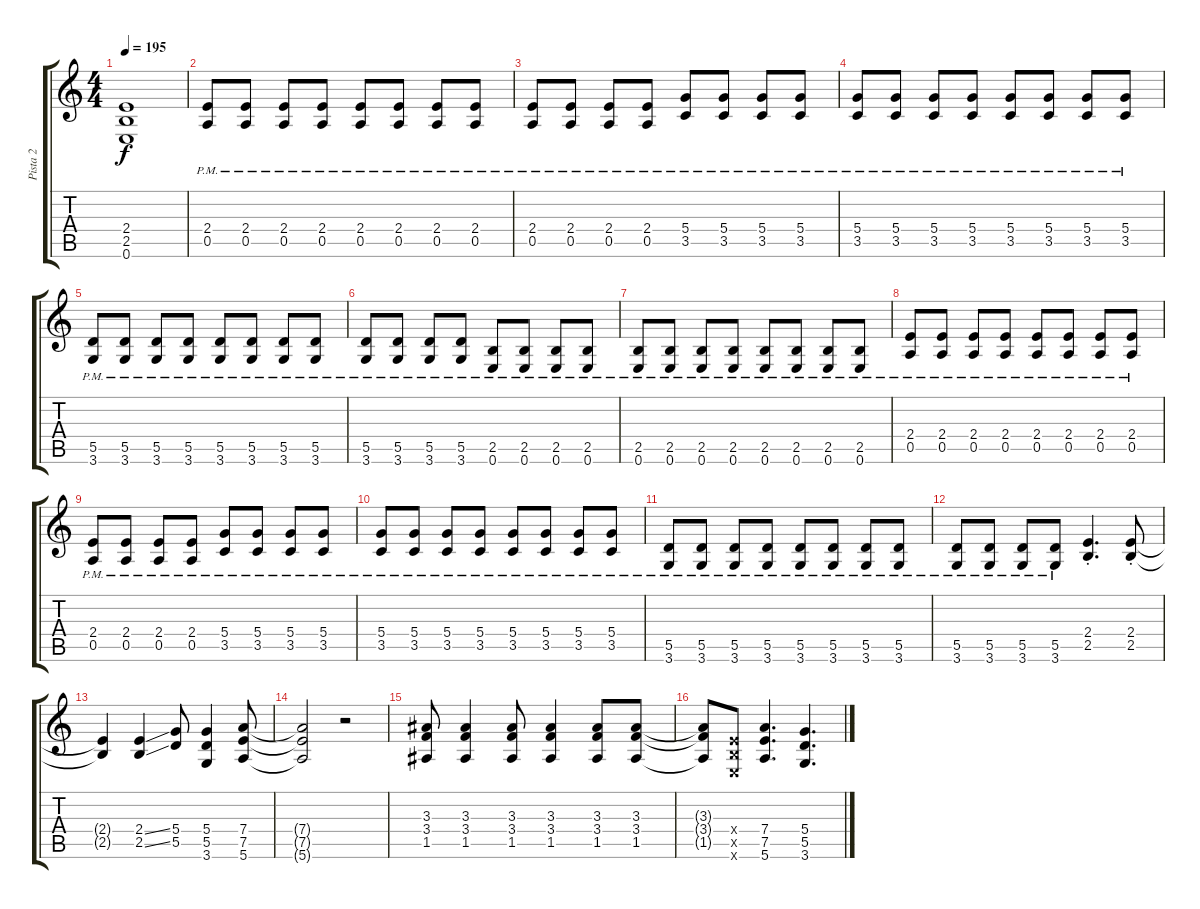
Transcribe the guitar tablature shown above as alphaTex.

\track ("Pista 2" "Pista 2") {instrument overdrivenguitar}
\staff {score tabs}
\tuning (E4 B3 G3 D3 A2 E2) {hide}
\ts (4 4)
\tempo 195
\clef g2
\ks c
(2.4{t} 2.5{t} 0.6{t}).1{dy f} |
(2.4{pm} 0.5{pm}).8 (2.4{pm} 0.5{pm}).8 (2.4{pm} 0.5{pm}).8 (2.4{pm} 0.5{pm}).8 (2.4{pm} 0.5{pm}).8 (2.4{pm} 0.5{pm}).8 (2.4{pm} 0.5{pm}).8 (2.4{pm} 0.5{pm}).8 |
(2.4{pm} 0.5{pm}).8 (2.4{pm} 0.5{pm}).8 (2.4{pm} 0.5{pm}).8 (2.4{pm} 0.5{pm}).8 (5.4{pm} 3.5{pm}).8 (5.4{pm} 3.5{pm}).8 (5.4{pm} 3.5{pm}).8 (5.4{pm} 3.5{pm}).8 |
(5.4{pm} 3.5{pm}).8 (5.4{pm} 3.5{pm}).8 (5.4{pm} 3.5{pm}).8 (5.4{pm} 3.5{pm}).8 (5.4{pm} 3.5{pm}).8 (5.4{pm} 3.5{pm}).8 (5.4{pm} 3.5{pm}).8 (5.4{pm} 3.5{pm}).8 |
(5.5{pm} 3.6{pm}).8 (5.5{pm} 3.6{pm}).8 (5.5{pm} 3.6{pm}).8 (5.5{pm} 3.6{pm}).8 (5.5{pm} 3.6{pm}).8 (5.5{pm} 3.6{pm}).8 (5.5{pm} 3.6{pm}).8 (5.5{pm} 3.6{pm}).8 |
(5.5{pm} 3.6{pm}).8 (5.5{pm} 3.6{pm}).8 (5.5{pm} 3.6{pm}).8 (5.5{pm} 3.6{pm}).8 (2.5{pm} 0.6{pm}).8 (2.5{pm} 0.6{pm}).8 (2.5{pm} 0.6{pm}).8 (2.5{pm} 0.6{pm}).8 |
(2.5{pm} 0.6{pm}).8 (2.5{pm} 0.6{pm}).8 (2.5{pm} 0.6{pm}).8 (2.5{pm} 0.6{pm}).8 (2.5{pm} 0.6{pm}).8 (2.5{pm} 0.6{pm}).8 (2.5{pm} 0.6{pm}).8 (2.5{pm} 0.6{pm}).8 |
(2.4{pm} 0.5{pm}).8 (2.4{pm} 0.5{pm}).8 (2.4{pm} 0.5{pm}).8 (2.4{pm} 0.5{pm}).8 (2.4{pm} 0.5{pm}).8 (2.4{pm} 0.5{pm}).8 (2.4{pm} 0.5{pm}).8 (2.4{pm} 0.5{pm}).8 |
(2.4{pm} 0.5{pm}).8 (2.4{pm} 0.5{pm}).8 (2.4{pm} 0.5{pm}).8 (2.4{pm} 0.5{pm}).8 (5.4{pm} 3.5{pm}).8 (5.4{pm} 3.5{pm}).8 (5.4{pm} 3.5{pm}).8 (5.4{pm} 3.5{pm}).8 |
(5.4{pm} 3.5{pm}).8 (5.4{pm} 3.5{pm}).8 (5.4{pm} 3.5{pm}).8 (5.4{pm} 3.5{pm}).8 (5.4{pm} 3.5{pm}).8 (5.4{pm} 3.5{pm}).8 (5.4{pm} 3.5{pm}).8 (5.4{pm} 3.5{pm}).8 |
(5.5{pm} 3.6{pm}).8 (5.5{pm} 3.6{pm}).8 (5.5{pm} 3.6{pm}).8 (5.5{pm} 3.6{pm}).8 (5.5{pm} 3.6{pm}).8 (5.5{pm} 3.6{pm}).8 (5.5{pm} 3.6{pm}).8 (5.5{pm} 3.6{pm}).8 |
(5.5{pm} 3.6{pm}).8 (5.5{pm} 3.6{pm}).8 (5.5{pm} 3.6{pm}).8 (5.5{pm} 3.6{pm}).8 (2.4{st} 2.5{st}).4{d} (2.4{st} 2.5{st}).8 |
(2.4{t} 2.5{t}).4 (2.4{ss} 2.5{ss}).4 (5.4 5.5).8 (5.4 5.5 3.6).4 (7.4 7.5 5.6).8 |
(7.4{t} 7.5{t} 5.6{t}).2 r.2 |
(3.3 3.4 1.5).8 (3.3 3.4 1.5).4 (3.3 3.4 1.5).8 (3.3 3.4 1.5).4 (3.3 3.4 1.5).8 (3.3 3.4 1.5).8 |
(3.3{t} 3.4{t} 1.5{t}).8 (2.4{x} 2.5{x} 0.6{x}).8 (7.4 7.5 5.6).4{d} (5.4 5.5 3.6).4{d}
